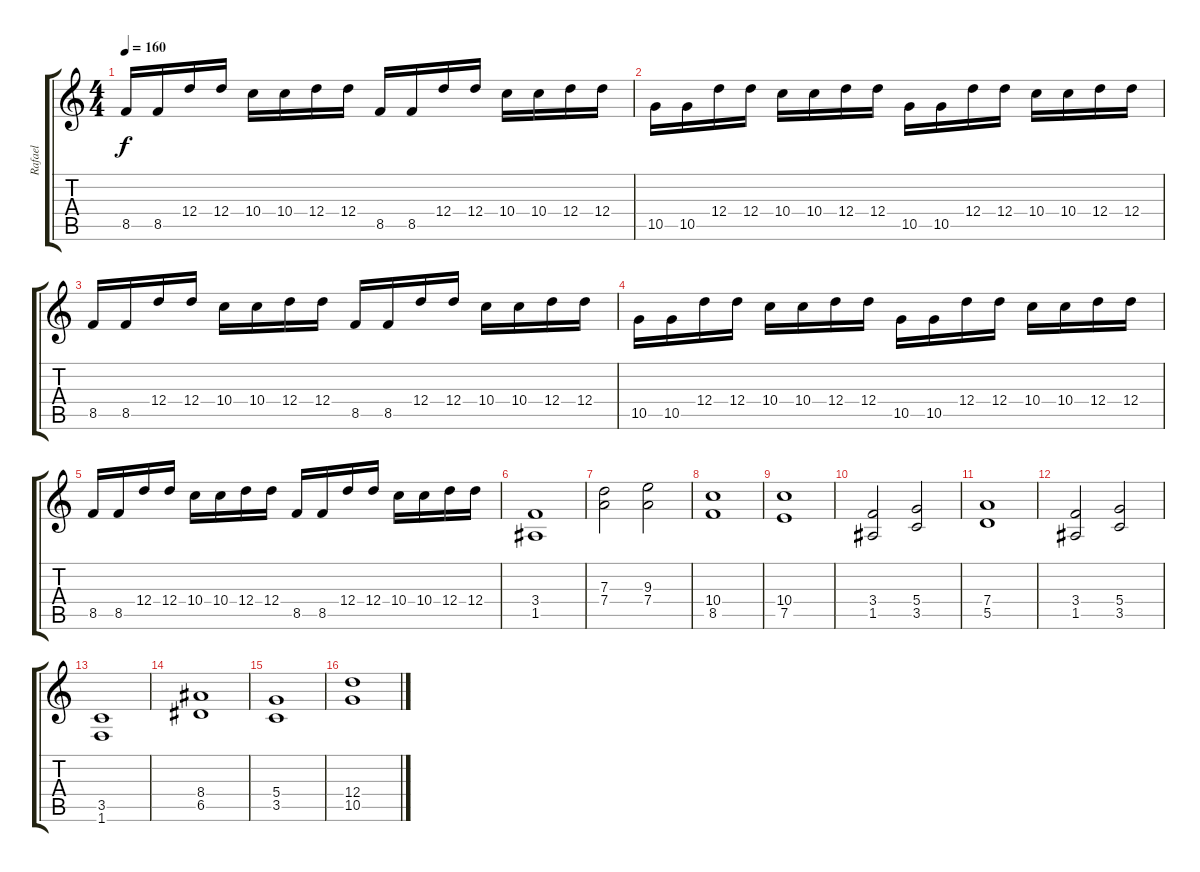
\track ("Rafael" "Rafael") {instrument distortionguitar}
\staff {score tabs}
\tuning (E4 B3 G3 D3 A2 E2) {hide}
\ts (4 4)
\tempo 160
\clef g2
\ks c
8.5.16{dy f} 8.5.16 12.4.16 12.4.16 10.4.16 10.4.16 12.4.16 12.4.16 8.5.16 8.5.16 12.4.16 12.4.16 10.4.16 10.4.16 12.4.16 12.4.16 |
10.5.16 10.5.16 12.4.16 12.4.16 10.4.16 10.4.16 12.4.16 12.4.16 10.5.16 10.5.16 12.4.16 12.4.16 10.4.16 10.4.16 12.4.16 12.4.16 |
8.5.16 8.5.16 12.4.16 12.4.16 10.4.16 10.4.16 12.4.16 12.4.16 8.5.16 8.5.16 12.4.16 12.4.16 10.4.16 10.4.16 12.4.16 12.4.16 |
10.5.16 10.5.16 12.4.16 12.4.16 10.4.16 10.4.16 12.4.16 12.4.16 10.5.16 10.5.16 12.4.16 12.4.16 10.4.16 10.4.16 12.4.16 12.4.16 |
8.5.16 8.5.16 12.4.16 12.4.16 10.4.16 10.4.16 12.4.16 12.4.16 8.5.16 8.5.16 12.4.16 12.4.16 10.4.16 10.4.16 12.4.16 12.4.16 |
(3.4 1.5).1 |
(7.3 7.4).2 (9.3 7.4).2 |
(10.4 8.5).1 |
(10.4 7.5).1 |
(3.4 1.5).2 (5.4 3.5).2 |
(7.4 5.5).1 |
(3.4 1.5).2 (5.4 3.5).2 |
(3.5 1.6).1 |
(8.4 6.5).1 |
(5.4 3.5).1 |
(12.4 10.5).1
